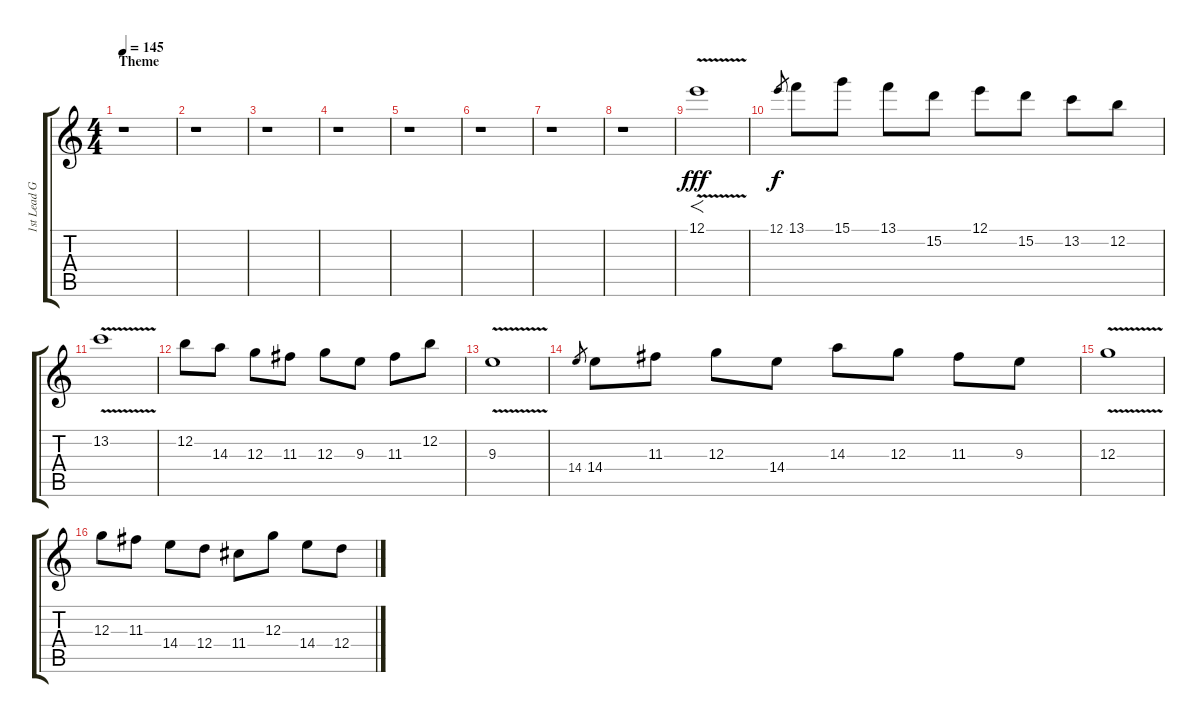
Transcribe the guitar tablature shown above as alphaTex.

\track ("1st Lead Guitar" "1st Lead G") {instrument distortionguitar}
\staff {score tabs}
\tuning (E4 B3 G3 D3 A2 E2) {hide}
\ts (4 4)
\section ("" "Theme")
\tempo 145
\clef g2
\ks c
r.1{dy fff instrument distortionguitar} |
r.1 |
r.1 |
r.1 |
r.1 |
r.1 |
r.1 |
r.1 |
12.1{v}.1{f} |
12.1.8{gr dy f} 13.1.8 15.1.8 13.1.8 15.2.8 12.1.8 15.2.8 13.2.8 12.2.8 |
13.2{v}.1 |
12.2.8 14.3.8 12.3.8 11.3.8 12.3.8 9.3.8 11.3.8 12.2.8 |
9.3{v}.1 |
14.4.8{gr} 14.4.8 11.3.8 12.3.8 14.4.8 14.3.8 12.3.8 11.3.8 9.3.8 |
12.3{v}.1 |
12.3.8 11.3.8 14.4.8 12.4.8 11.4.8 12.3.8 14.4.8 12.4.8
